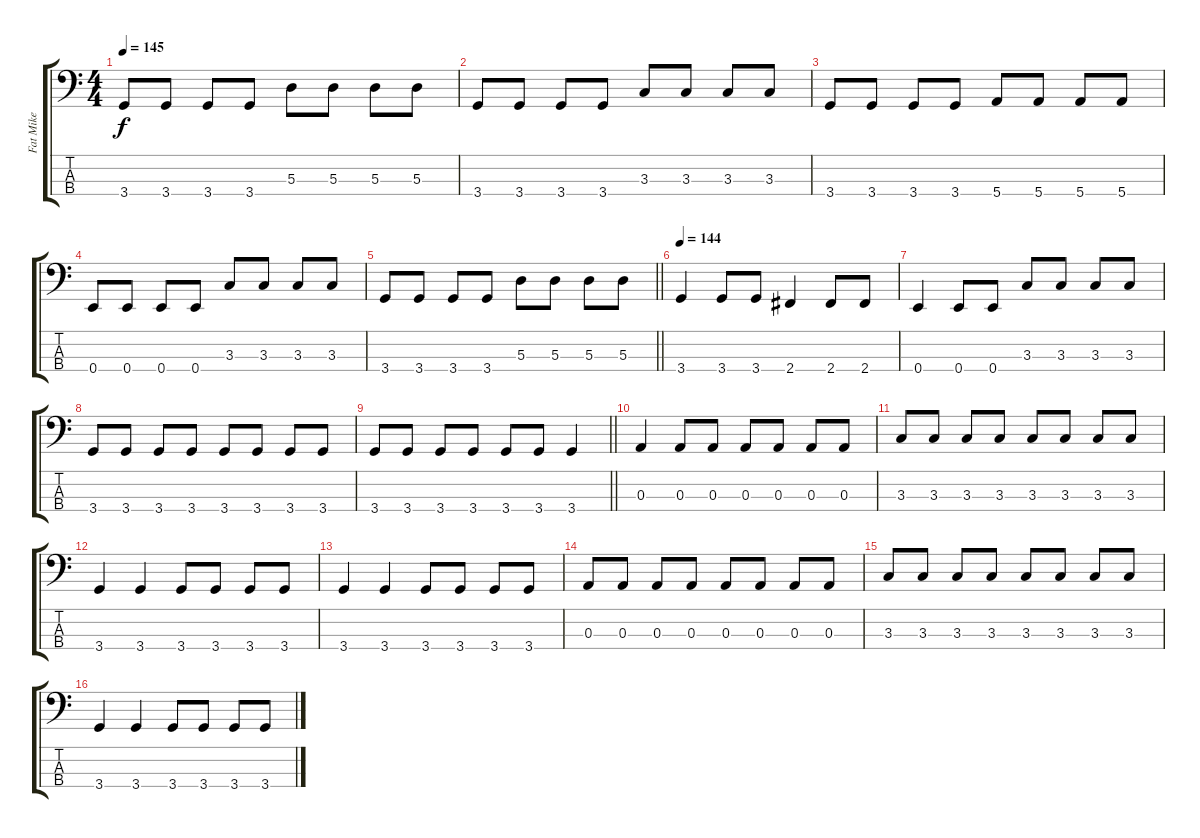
\track ("Fat Mike" "Fat Mike") {instrument electricbasspick}
\staff {score tabs}
\tuning (G2 D2 A1 E1) {hide}
\ts (4 4)
\tempo 145
\clef f4
\ks c
3.4.8{dy f} 3.4.8 3.4.8 3.4.8 5.3.8 5.3.8 5.3.8 5.3.8 |
3.4.8 3.4.8 3.4.8 3.4.8 3.3.8 3.3.8 3.3.8 3.3.8 |
3.4.8 3.4.8 3.4.8 3.4.8 5.4.8 5.4.8 5.4.8 5.4.8 |
0.4.8 0.4.8 0.4.8 0.4.8 3.3.8 3.3.8 3.3.8 3.3.8 |
\barLineRight lightlight
3.4.8 3.4.8 3.4.8 3.4.8 5.3.8 5.3.8 5.3.8 5.3.8 |
\section ("" "")
\tempo 144
3.4.4 3.4.8 3.4.8 2.4.4 2.4.8 2.4.8 |
0.4.4 0.4.8 0.4.8 3.3.8 3.3.8 3.3.8 3.3.8 |
3.4.8 3.4.8 3.4.8 3.4.8 3.4.8 3.4.8 3.4.8 3.4.8 |
\barLineRight lightlight
3.4.8 3.4.8 3.4.8 3.4.8 3.4.8 3.4.8 3.4.4 |
\section ("" "")
0.3.4 0.3.8 0.3.8 0.3.8 0.3.8 0.3.8 0.3.8 |
3.3.8 3.3.8 3.3.8 3.3.8 3.3.8 3.3.8 3.3.8 3.3.8 |
3.4.4 3.4.4 3.4.8 3.4.8 3.4.8 3.4.8 |
3.4.4 3.4.4 3.4.8 3.4.8 3.4.8 3.4.8 |
0.3.8 0.3.8 0.3.8 0.3.8 0.3.8 0.3.8 0.3.8 0.3.8 |
3.3.8 3.3.8 3.3.8 3.3.8 3.3.8 3.3.8 3.3.8 3.3.8 |
3.4.4 3.4.4 3.4.8 3.4.8 3.4.8 3.4.8
